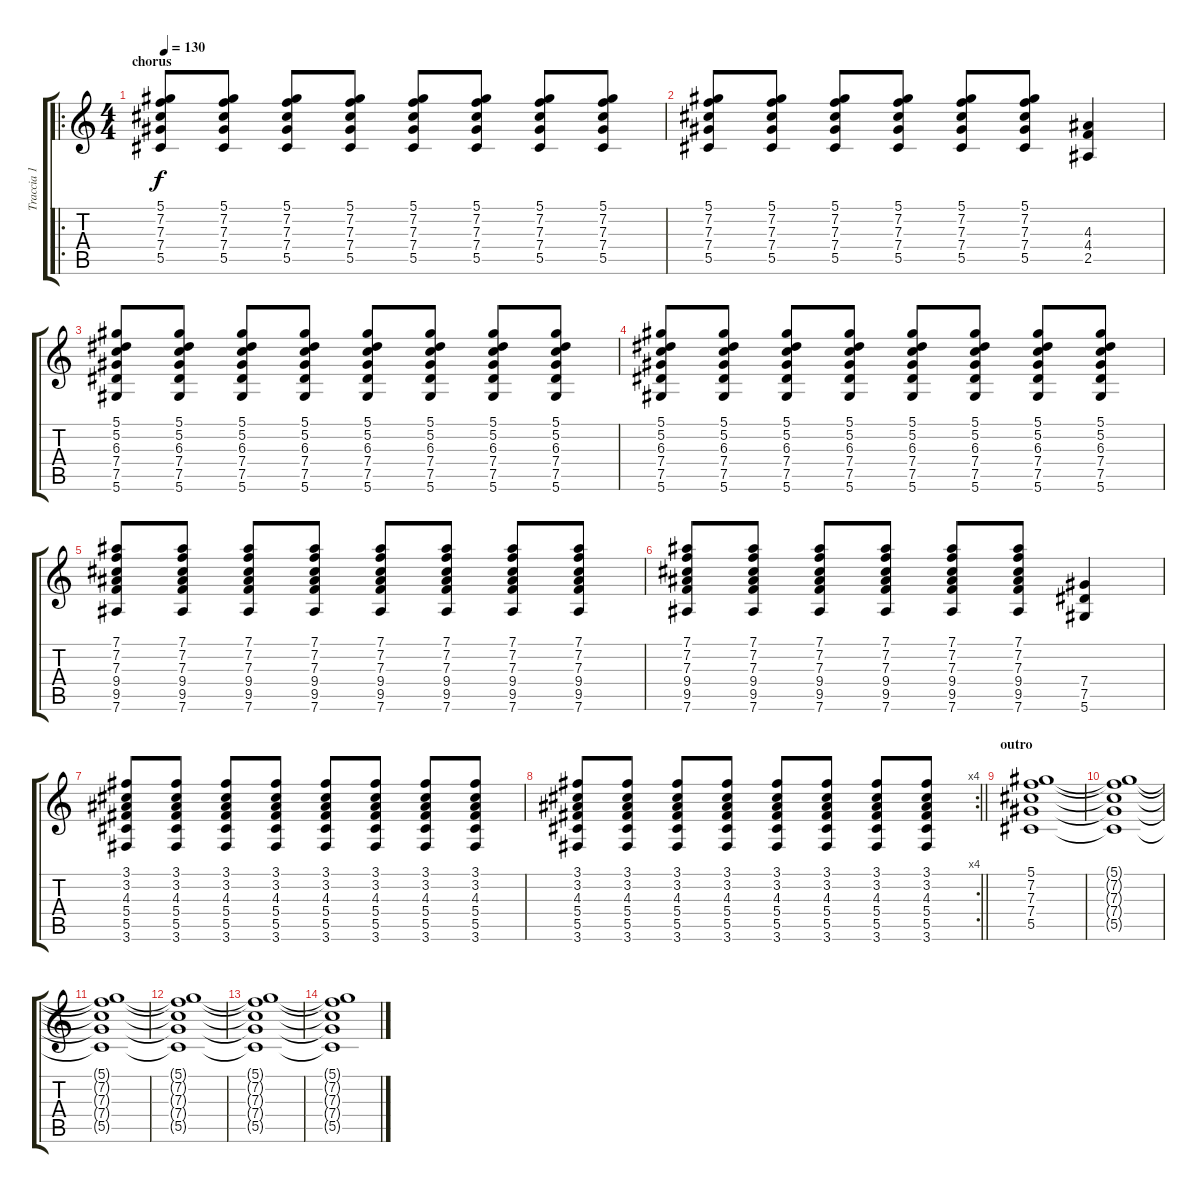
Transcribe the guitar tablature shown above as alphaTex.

\track ("Traccia 1" "Traccia 1") {instrument distortionguitar}
\staff {score tabs}
\tuning (Eb4 Bb3 Gb3 Db3 Ab2 Eb2) {hide}
\ro
\ts (4 4)
\section ("" "chorus")
\tempo 130
\clef g2
\ks c
(5.1 7.2 7.3 7.4 5.5).8{dy f} (5.1 7.2 7.3 7.4 5.5).8 (5.1 7.2 7.3 7.4 5.5).8 (5.1 7.2 7.3 7.4 5.5).8 (5.1 7.2 7.3 7.4 5.5).8 (5.1 7.2 7.3 7.4 5.5).8 (5.1 7.2 7.3 7.4 5.5).8 (5.1 7.2 7.3 7.4 5.5).8 |
(5.1 7.2 7.3 7.4 5.5).8 (5.1 7.2 7.3 7.4 5.5).8 (5.1 7.2 7.3 7.4 5.5).8 (5.1 7.2 7.3 7.4 5.5).8 (5.1 7.2 7.3 7.4 5.5).8 (5.1 7.2 7.3 7.4 5.5).8 (4.3 4.4 2.5).4 |
(5.1 5.2 6.3 7.4 7.5 5.6).8 (5.1 5.2 6.3 7.4 7.5 5.6).8 (5.1 5.2 6.3 7.4 7.5 5.6).8 (5.1 5.2 6.3 7.4 7.5 5.6).8 (5.1 5.2 6.3 7.4 7.5 5.6).8 (5.1 5.2 6.3 7.4 7.5 5.6).8 (5.1 5.2 6.3 7.4 7.5 5.6).8 (5.1 5.2 6.3 7.4 7.5 5.6).8 |
(5.1 5.2 6.3 7.4 7.5 5.6).8 (5.1 5.2 6.3 7.4 7.5 5.6).8 (5.1 5.2 6.3 7.4 7.5 5.6).8 (5.1 5.2 6.3 7.4 7.5 5.6).8 (5.1 5.2 6.3 7.4 7.5 5.6).8 (5.1 5.2 6.3 7.4 7.5 5.6).8 (5.1 5.2 6.3 7.4 7.5 5.6).8 (5.1 5.2 6.3 7.4 7.5 5.6).8 |
(7.1 7.2 7.3 9.4 9.5 7.6).8 (7.1 7.2 7.3 9.4 9.5 7.6).8 (7.1 7.2 7.3 9.4 9.5 7.6).8 (7.1 7.2 7.3 9.4 9.5 7.6).8 (7.1 7.2 7.3 9.4 9.5 7.6).8 (7.1 7.2 7.3 9.4 9.5 7.6).8 (7.1 7.2 7.3 9.4 9.5 7.6).8 (7.1 7.2 7.3 9.4 9.5 7.6).8 |
(7.1 7.2 7.3 9.4 9.5 7.6).8 (7.1 7.2 7.3 9.4 9.5 7.6).8 (7.1 7.2 7.3 9.4 9.5 7.6).8 (7.1 7.2 7.3 9.4 9.5 7.6).8 (7.1 7.2 7.3 9.4 9.5 7.6).8 (7.1 7.2 7.3 9.4 9.5 7.6).8 (7.4 7.5 5.6).4 |
(3.1 3.2 4.3 5.4 5.5 3.6).8 (3.1 3.2 4.3 5.4 5.5 3.6).8 (3.1 3.2 4.3 5.4 5.5 3.6).8 (3.1 3.2 4.3 5.4 5.5 3.6).8 (3.1 3.2 4.3 5.4 5.5 3.6).8 (3.1 3.2 4.3 5.4 5.5 3.6).8 (3.1 3.2 4.3 5.4 5.5 3.6).8 (3.1 3.2 4.3 5.4 5.5 3.6).8 |
\rc 4
\barLineRight lightlight
(3.1 3.2 4.3 5.4 5.5 3.6).8 (3.1 3.2 4.3 5.4 5.5 3.6).8 (3.1 3.2 4.3 5.4 5.5 3.6).8 (3.1 3.2 4.3 5.4 5.5 3.6).8 (3.1 3.2 4.3 5.4 5.5 3.6).8 (3.1 3.2 4.3 5.4 5.5 3.6).8 (3.1 3.2 4.3 5.4 5.5 3.6).8 (3.1 3.2 4.3 5.4 5.5 3.6).8 |
\section ("" "outro")
(5.1 7.2 7.3 7.4 5.5).1 |
(5.1{t} 7.2{t} 7.3{t} 7.4{t} 5.5{t}).1 |
(5.1{t} 7.2{t} 7.3{t} 7.4{t} 5.5{t}).1 |
(5.1{t} 7.2{t} 7.3{t} 7.4{t} 5.5{t}).1 |
(5.1{t} 7.2{t} 7.3{t} 7.4{t} 5.5{t}).1 |
(5.1{t} 7.2{t} 7.3{t} 7.4{t} 5.5{t}).1
